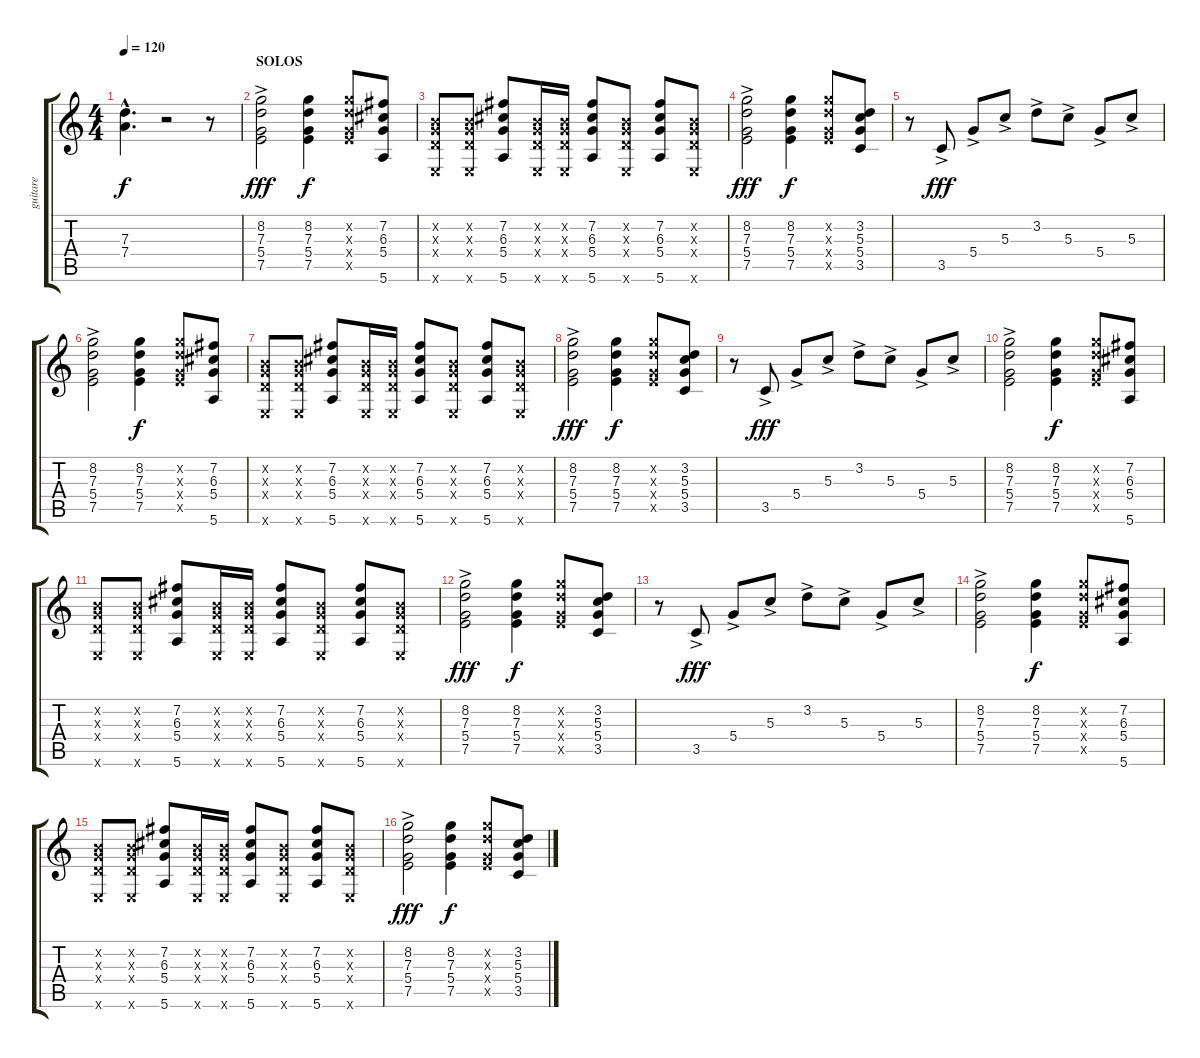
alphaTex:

\track ("guitare" "guitare") {instrument electricguitarjazz}
\staff {score tabs}
\tuning (E4 B3 G3 D3 A2 E2) {hide}
\ts (4 4)
\tempo 120
\clef g2
\ks c
(7.3{hac t} 7.4{hac t}).4{d dy f} r.2 r.8 |
\section ("" "SOLOS")
(8.2{ac} 7.3{ac} 5.4{ac} 7.5{ac}).2{dy fff} (8.2 7.3 5.4 7.5).4{dy f} (8.2{x} 7.3{x} 5.4{x} 7.5{x}).8 (7.2 6.3 5.4 5.6).8 |
(0.2{x} 0.3{x} 0.4{x} 0.6{x}).8 (0.2{x} 0.3{x} 0.4{x} 0.6{x}).8 (7.2 6.3 5.4 5.6).8 (0.2{x} 0.3{x} 0.4{x} 0.6{x}).16 (0.2{x} 0.3{x} 0.4{x} 0.6{x}).16 (7.2 6.3 5.4 5.6).8 (0.2{x} 0.3{x} 0.4{x} 0.6{x}).8 (7.2 6.3 5.4 5.6).8 (0.2{x} 0.3{x} 0.4{x} 0.6{x}).8 |
(8.2{ac} 7.3{ac} 5.4{ac} 7.5{ac}).2{dy fff} (8.2 7.3 5.4 7.5).4{dy f} (8.2{x} 7.3{x} 5.4{x} 7.5{x}).8 (3.2 5.3 5.4 3.5).8 |
r.8 3.5{ac}.8{dy fff} 5.4{ac}.8 5.3{ac}.8 3.2{ac}.8 5.3{ac}.8 5.4{ac}.8 5.3{ac}.8 |
(8.2{ac} 7.3{ac} 5.4{ac} 7.5{ac}).2 (8.2 7.3 5.4 7.5).4{dy f} (8.2{x} 7.3{x} 5.4{x} 7.5{x}).8 (7.2 6.3 5.4 5.6).8 |
(0.2{x} 0.3{x} 0.4{x} 0.6{x}).8 (0.2{x} 0.3{x} 0.4{x} 0.6{x}).8 (7.2 6.3 5.4 5.6).8 (0.2{x} 0.3{x} 0.4{x} 0.6{x}).16 (0.2{x} 0.3{x} 0.4{x} 0.6{x}).16 (7.2 6.3 5.4 5.6).8 (0.2{x} 0.3{x} 0.4{x} 0.6{x}).8 (7.2 6.3 5.4 5.6).8 (0.2{x} 0.3{x} 0.4{x} 0.6{x}).8 |
(8.2{ac} 7.3{ac} 5.4{ac} 7.5{ac}).2{dy fff} (8.2 7.3 5.4 7.5).4{dy f} (8.2{x} 7.3{x} 5.4{x} 7.5{x}).8 (3.2 5.3 5.4 3.5).8 |
r.8 3.5{ac}.8{dy fff} 5.4{ac}.8 5.3{ac}.8 3.2{ac}.8 5.3{ac}.8 5.4{ac}.8 5.3{ac}.8 |
(8.2{ac} 7.3{ac} 5.4{ac} 7.5{ac}).2 (8.2 7.3 5.4 7.5).4{dy f} (8.2{x} 7.3{x} 5.4{x} 7.5{x}).8 (7.2 6.3 5.4 5.6).8 |
(0.2{x} 0.3{x} 0.4{x} 0.6{x}).8 (0.2{x} 0.3{x} 0.4{x} 0.6{x}).8 (7.2 6.3 5.4 5.6).8 (0.2{x} 0.3{x} 0.4{x} 0.6{x}).16 (0.2{x} 0.3{x} 0.4{x} 0.6{x}).16 (7.2 6.3 5.4 5.6).8 (0.2{x} 0.3{x} 0.4{x} 0.6{x}).8 (7.2 6.3 5.4 5.6).8 (0.2{x} 0.3{x} 0.4{x} 0.6{x}).8 |
(8.2{ac} 7.3{ac} 5.4{ac} 7.5{ac}).2{dy fff} (8.2 7.3 5.4 7.5).4{dy f} (8.2{x} 7.3{x} 5.4{x} 7.5{x}).8 (3.2 5.3 5.4 3.5).8 |
r.8 3.5{ac}.8{dy fff} 5.4{ac}.8 5.3{ac}.8 3.2{ac}.8 5.3{ac}.8 5.4{ac}.8 5.3{ac}.8 |
(8.2{ac} 7.3{ac} 5.4{ac} 7.5{ac}).2 (8.2 7.3 5.4 7.5).4{dy f} (8.2{x} 7.3{x} 5.4{x} 7.5{x}).8 (7.2 6.3 5.4 5.6).8 |
(0.2{x} 0.3{x} 0.4{x} 0.6{x}).8 (0.2{x} 0.3{x} 0.4{x} 0.6{x}).8 (7.2 6.3 5.4 5.6).8 (0.2{x} 0.3{x} 0.4{x} 0.6{x}).16 (0.2{x} 0.3{x} 0.4{x} 0.6{x}).16 (7.2 6.3 5.4 5.6).8 (0.2{x} 0.3{x} 0.4{x} 0.6{x}).8 (7.2 6.3 5.4 5.6).8 (0.2{x} 0.3{x} 0.4{x} 0.6{x}).8 |
(8.2{ac} 7.3{ac} 5.4{ac} 7.5{ac}).2{dy fff} (8.2 7.3 5.4 7.5).4{dy f} (8.2{x} 7.3{x} 5.4{x} 7.5{x}).8 (3.2 5.3 5.4 3.5).8
